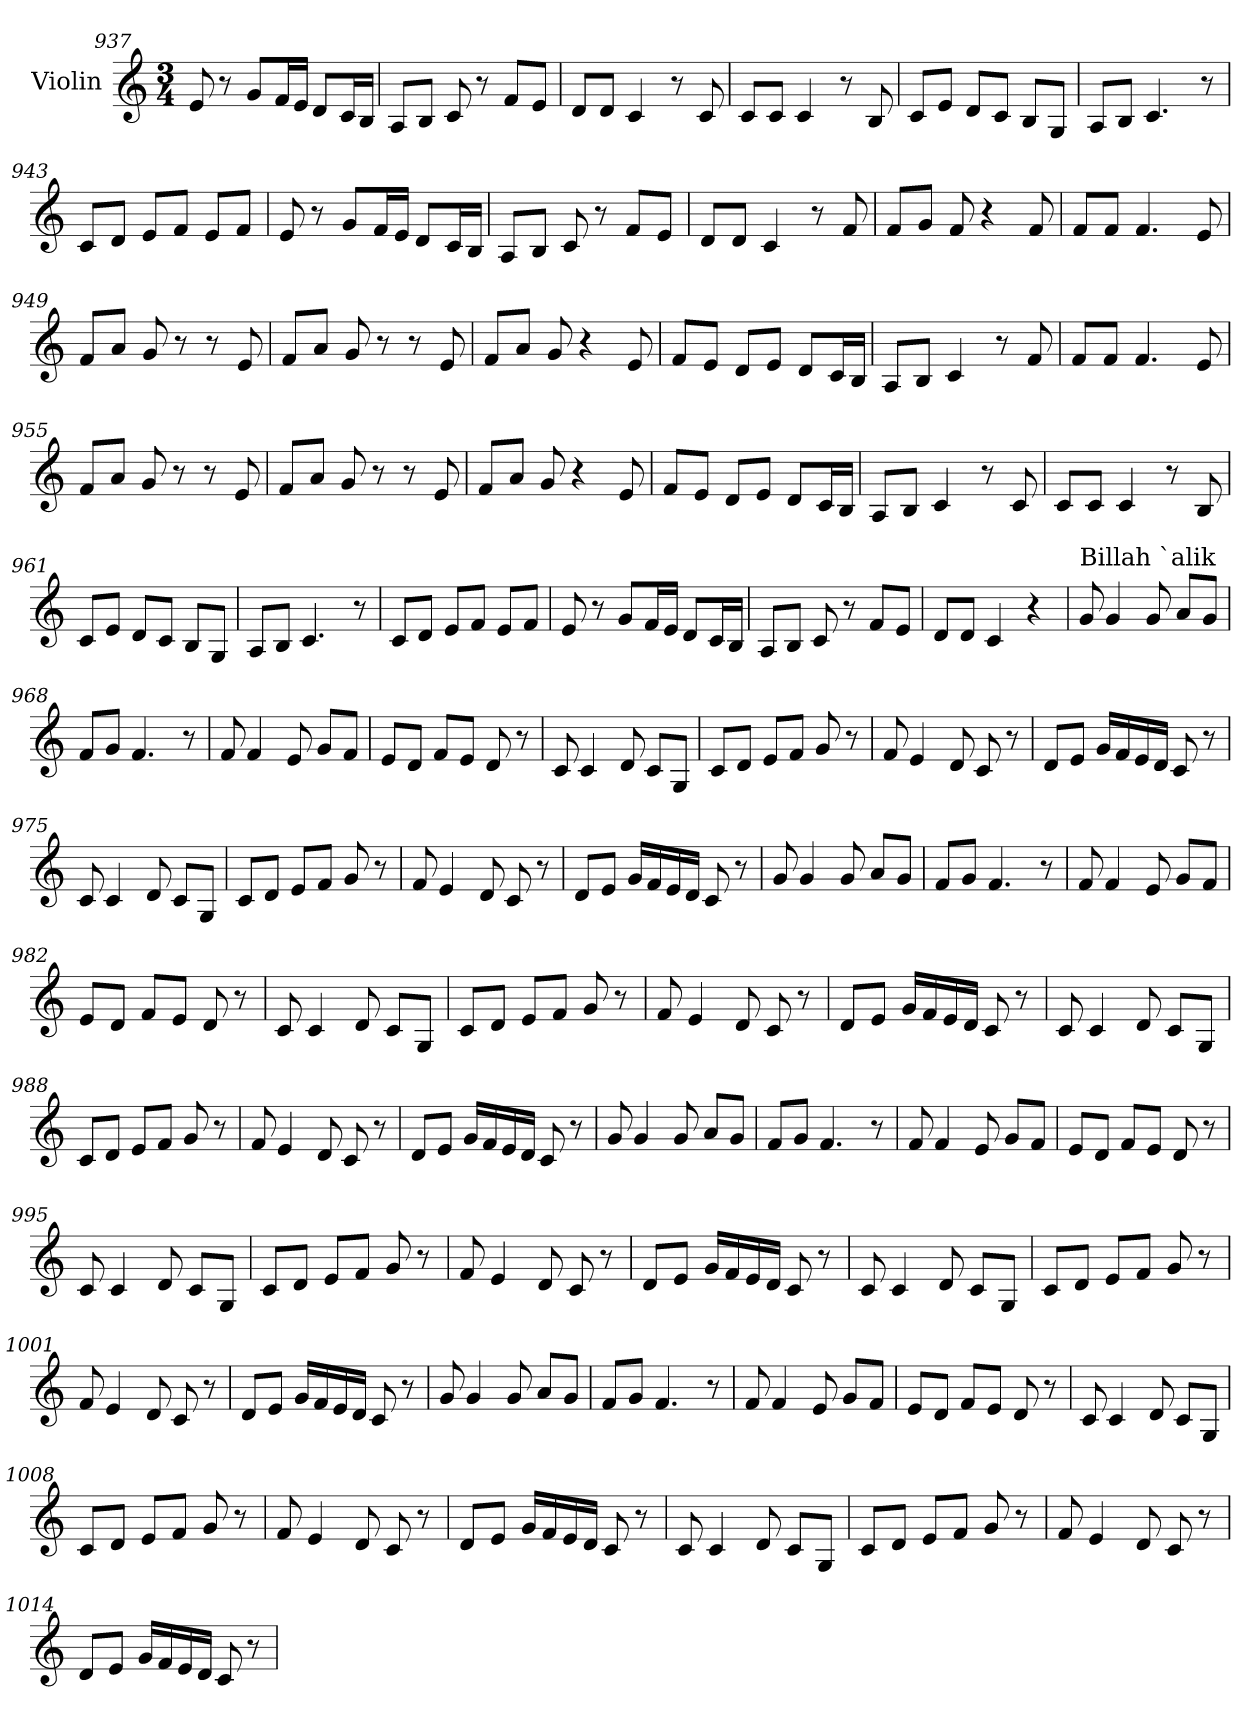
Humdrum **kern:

**kern
*part1
*staff1
*I"Violin
*clefG2
*k[]
*M3/4
=937
8e/
8r
8g/L
16f/L
16e/JJ
8d/L
16c/L
16B/JJ
=938
8A/L
8B/J
8c/
8r
8f/L
8e/J
!!LO:LB:g=z
=939
8d/L
8d/J
4c/
8r
8c/
=940
8c/L
8c/J
4c/
8r
8B/
=941
8c/L
8e/J
8d/L
8c/J
8B/L
8G/J
=942
8A/L
8B/J
4.c/
8r
=943
8c/L
8d/J
8e/L
8f/J
8e/L
8f/J
=944
8e/
8r
8g/L
16f/L
16e/JJ
8d/L
16c/L
16B/JJ
!!LO:LB:g=z
=945
8A/L
8B/J
8c/
8r
8f/L
8e/J
=946
8d/L
8d/J
4c/
8r
8f/
=947
8f/L
8g/J
8f/
4r
8f/
=948
8f/L
8f/J
4.f/
8e/
=949
8f/L
8a/J
8g/
8r
8r
8e/
=950
8f/L
8a/J
8g/
8r
8r
8e/
!!LO:LB:g=z
=951
8f/L
8a/J
8g/
4r
8e/
=952
8f/L
8e/J
8d/L
8e/J
8d/L
16c/L
16B/JJ
=953
8A/L
8B/J
4c/
8r
8f/
=954
8f/L
8f/J
4.f/
8e/
=955
8f/L
8a/J
8g/
8r
8r
8e/
=956
8f/L
8a/J
8g/
8r
8r
8e/
!!LO:LB:g=z
=957
8f/L
8a/J
8g/
4r
8e/
=958
8f/L
8e/J
8d/L
8e/J
8d/L
16c/L
16B/JJ
=959
8A/L
8B/J
4c/
8r
8c/
=960
8c/L
8c/J
4c/
8r
8B/
=961
8c/L
8e/J
8d/L
8c/J
8B/L
8G/J
=962
8A/L
8B/J
4.c/
8r
!!LO:PB:g=z
=963
8c/L
8d/J
8e/L
8f/J
8e/L
8f/J
=964
8e/
8r
8g/L
16f/L
16e/JJ
8d/L
16c/L
16B/JJ
=965
8A/L
8B/J
8c/
8r
8f/L
8e/J
=966
8d/L
8d/J
4c/
4r
=967
*MM100
!LO:TX:a:t=Billah `alik
8g/
4g/
8g/
8a/L
8g/J
=968
8f/L
8g/J
4.f/
8r
!!LO:LB:g=z
=969
8f/
4f/
8e/
8g/L
8f/J
!!LO:LB:g=z
=970
8e/L
8d/J
8f/L
8e/J
8d/
8r
=971
8c/
4c/
8d/
8c/L
8G/J
=972
8c/L
8d/J
8e/L
8f/J
8g/
8r
=973
8f/
4e/
8d/
8c/
8r
=974
8d/L
8e/J
16g/LL
16f/
16e/
16d/JJ
8c/
8r
!!LO:LB:g=z
=975
8c/
4c/
8d/
8c/L
8G/J
=976
8c/L
8d/J
8e/L
8f/J
8g/
8r
=977
8f/
4e/
8d/
8c/
8r
=978
8d/L
8e/J
16g/LL
16f/
16e/
16d/JJ
8c/
8r
=979
8g/
4g/
8g/
8a/L
8g/J
=980
8f/L
8g/J
4.f/
8r
!!LO:LB:g=z
=981
8f/
4f/
8e/
8g/L
8f/J
!!LO:LB:g=z
=982
8e/L
8d/J
8f/L
8e/J
8d/
8r
=983
8c/
4c/
8d/
8c/L
8G/J
=984
8c/L
8d/J
8e/L
8f/J
8g/
8r
=985
8f/
4e/
8d/
8c/
8r
=986
8d/L
8e/J
16g/LL
16f/
16e/
16d/JJ
8c/
8r
!!LO:LB:g=z
=987
8c/
4c/
8d/
8c/L
8G/J
=988
8c/L
8d/J
8e/L
8f/J
8g/
8r
=989
8f/
4e/
8d/
8c/
8r
=990
8d/L
8e/J
16g/LL
16f/
16e/
16d/JJ
8c/
8r
=991
8g/
4g/
8g/
8a/L
8g/J
=992
8f/L
8g/J
4.f/
8r
!!LO:LB:g=z
=993
8f/
4f/
8e/
8g/L
8f/J
!!LO:PB:g=z
=994
8e/L
8d/J
8f/L
8e/J
8d/
8r
=995
8c/
4c/
8d/
8c/L
8G/J
=996
8c/L
8d/J
8e/L
8f/J
8g/
8r
=997
8f/
4e/
8d/
8c/
8r
=998
8d/L
8e/J
16g/LL
16f/
16e/
16d/JJ
8c/
8r
!!LO:LB:g=z
=999
8c/
4c/
8d/
8c/L
8G/J
=1000
8c/L
8d/J
8e/L
8f/J
8g/
8r
=1001
8f/
4e/
8d/
8c/
8r
=1002
8d/L
8e/J
16g/LL
16f/
16e/
16d/JJ
8c/
8r
=1003
8g/
4g/
8g/
8a/L
8g/J
=1004
8f/L
8g/J
4.f/
8r
!!LO:LB:g=z
=1005
8f/
4f/
8e/
8g/L
8f/J
!!LO:LB:g=z
=1006
8e/L
8d/J
8f/L
8e/J
8d/
8r
=1007
8c/
4c/
8d/
8c/L
8G/J
=1008
8c/L
8d/J
8e/L
8f/J
8g/
8r
=1009
8f/
4e/
8d/
8c/
8r
=1010
8d/L
8e/J
16g/LL
16f/
16e/
16d/JJ
8c/
8r
!!LO:LB:g=z
=1011
8c/
4c/
8d/
8c/L
8G/J
=1012
8c/L
8d/J
8e/L
8f/J
8g/
8r
=1013
8f/
4e/
8d/
8c/
8r
=1014
8d/L
8e/J
16g/LL
16f/
16e/
16d/JJ
8c/
8r
=
*-
